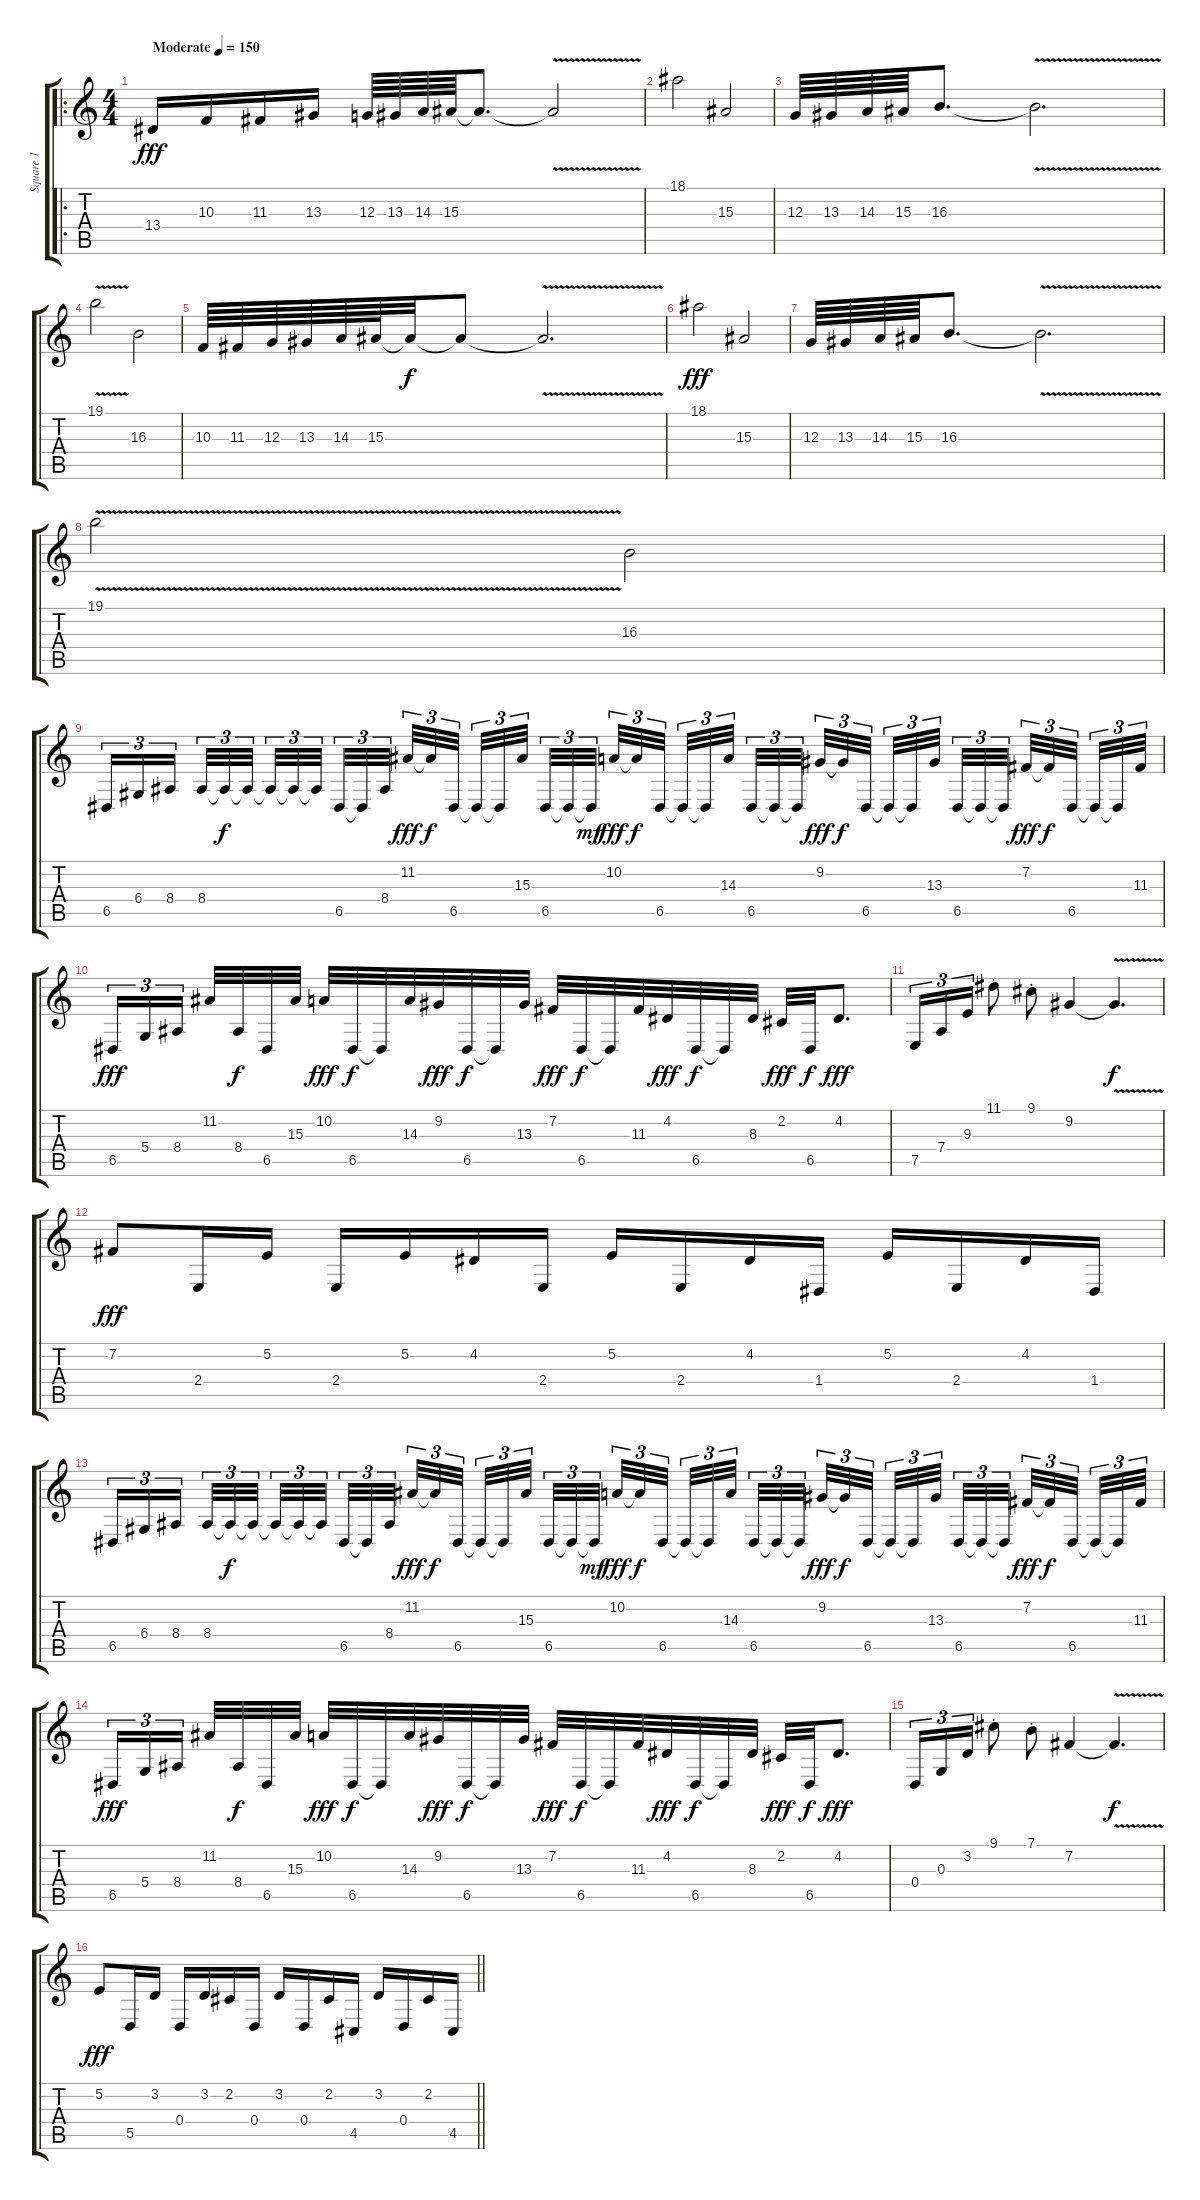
\track ("Square 1" "Square 1") {instrument lead1square}
\staff {score tabs}
\tuning (E4 B3 G3 D3 A2 E2) {hide}
\ro
\ts (4 4)
\tempo (150 "Moderate")
\clef g2
\ks c
13.4.16{dy fff instrument lead1square} 10.3.16 11.3.16 13.3.16 12.3.64 13.3.64 14.3.64 15.3.64 15.3{t}.8{d} 15.3{v t}.2 |
18.1.2 15.3.2 |
12.3.64 13.3.64 14.3.64 15.3.64 16.3.8{d} 16.3{v t}.2{d} |
19.1{v}.2 16.3.2 |
10.3.64 11.3.64 12.3.64 13.3.64 14.3.64 15.3.64 15.3{t}.32{dy f} 15.3{t}.8 15.3{v t}.2{d} |
18.1.2{dy fff} 15.3.2 |
12.3.64 13.3.64 14.3.64 15.3.64 16.3.8{d} 16.3{v t}.2{d} |
19.1{v}.2 16.3.2 |
6.5.16{tu (3 2)} 6.4.16{tu (3 2)} 8.4.16{tu (3 2) beam splitsecondary} 8.4.32{tu (3 2)} 8.4{t}.32{tu (3 2) dy f} 8.4{t}.32{tu (3 2) beam splitsecondary} 8.4{t}.32{tu (3 2)} 8.4{t}.32{tu (3 2)} 8.4{t}.32{tu (3 2)} 6.5.32{tu (3 2)} 6.5{t}.32{tu (3 2)} 8.4.32{tu (3 2) beam splitsecondary} 11.2.32{tu (3 2) dy fff} 11.2{t}.32{tu (3 2) dy f} 6.5.32{tu (3 2) beam splitsecondary} 6.5{t}.32{tu (3 2)} 6.5{t}.32{tu (3 2)} 15.3.32{tu (3 2) beam splitsecondary} 6.5.32{tu (3 2)} 6.5{t}.32{tu (3 2)} 6.5{t}.32{tu (3 2) dy mf} 10.2.32{tu (3 2) dy fff} 10.2{t}.32{tu (3 2) dy f} 6.5.32{tu (3 2) beam splitsecondary} 6.5{t}.32{tu (3 2)} 6.5{t}.32{tu (3 2)} 14.3.32{tu (3 2) beam splitsecondary} 6.5.32{tu (3 2)} 6.5{t}.32{tu (3 2)} 6.5{t}.32{tu (3 2) beam splitsecondary} 9.2.32{tu (3 2) dy fff} 9.2{t}.32{tu (3 2) dy f} 6.5.32{tu (3 2)} 6.5{t}.32{tu (3 2)} 6.5{t}.32{tu (3 2)} 13.3.32{tu (3 2) beam splitsecondary} 6.5.32{tu (3 2)} 6.5{t}.32{tu (3 2)} 6.5{t}.32{tu (3 2) beam splitsecondary} 7.2.32{tu (3 2) dy fff} 7.2{t}.32{tu (3 2) dy f} 6.5.32{tu (3 2) beam splitsecondary} 6.5{t}.32{tu (3 2)} 6.5{t}.32{tu (3 2)} 11.3.32{tu (3 2)} |
6.5.16{tu (3 2) dy fff} 5.4.16{tu (3 2)} 8.4.16{tu (3 2) beam splitsecondary} 11.2.32 8.4.32{dy f} 6.5.32 15.3.32 10.2.32{dy fff} 6.5.32{dy f} 6.5{t}.32 14.3.32 9.2.32{dy fff} 6.5.32{dy f} 6.5{t}.32 13.3.32 7.2.32{dy fff} 6.5.32{dy f} 6.5{t}.32 11.3.32 4.2.32{dy fff} 6.5.32{dy f} 6.5{t}.32 8.3.32 2.2.32{dy fff} 6.5.32{dy f} 4.2.8{d dy fff} |
7.5.16{tu (3 2)} 7.4.16{tu (3 2)} 9.3.16{tu (3 2)} 11.1{st}.8 9.1{st}.8 9.2.4 9.2{v t}.4{d dy f} |
7.2.8{dy fff} 2.4.16 5.2.16 2.4.16 5.2.16 4.2.16 2.4.16 5.2.16 2.4.16 4.2.16 1.4.16 5.2.16 2.4.16 4.2.16 1.4.16 |
6.5.16{tu (3 2)} 6.4.16{tu (3 2)} 8.4.16{tu (3 2) beam splitsecondary} 8.4.32{tu (3 2)} 8.4{t}.32{tu (3 2) dy f} 8.4{t}.32{tu (3 2) beam splitsecondary} 8.4{t}.32{tu (3 2)} 8.4{t}.32{tu (3 2)} 8.4{t}.32{tu (3 2)} 6.5.32{tu (3 2)} 6.5{t}.32{tu (3 2)} 8.4.32{tu (3 2) beam splitsecondary} 11.2.32{tu (3 2) dy fff} 11.2{t}.32{tu (3 2) dy f} 6.5.32{tu (3 2) beam splitsecondary} 6.5{t}.32{tu (3 2)} 6.5{t}.32{tu (3 2)} 15.3.32{tu (3 2) beam splitsecondary} 6.5.32{tu (3 2)} 6.5{t}.32{tu (3 2)} 6.5{t}.32{tu (3 2) dy mf} 10.2.32{tu (3 2) dy fff} 10.2{t}.32{tu (3 2) dy f} 6.5.32{tu (3 2) beam splitsecondary} 6.5{t}.32{tu (3 2)} 6.5{t}.32{tu (3 2)} 14.3.32{tu (3 2) beam splitsecondary} 6.5.32{tu (3 2)} 6.5{t}.32{tu (3 2)} 6.5{t}.32{tu (3 2) beam splitsecondary} 9.2.32{tu (3 2) dy fff} 9.2{t}.32{tu (3 2) dy f} 6.5.32{tu (3 2)} 6.5{t}.32{tu (3 2)} 6.5{t}.32{tu (3 2)} 13.3.32{tu (3 2) beam splitsecondary} 6.5.32{tu (3 2)} 6.5{t}.32{tu (3 2)} 6.5{t}.32{tu (3 2) beam splitsecondary} 7.2.32{tu (3 2) dy fff} 7.2{t}.32{tu (3 2) dy f} 6.5.32{tu (3 2) beam splitsecondary} 6.5{t}.32{tu (3 2)} 6.5{t}.32{tu (3 2)} 11.3.32{tu (3 2)} |
6.5.16{tu (3 2) dy fff} 5.4.16{tu (3 2)} 8.4.16{tu (3 2) beam splitsecondary} 11.2.32 8.4.32{dy f} 6.5.32 15.3.32 10.2.32{dy fff} 6.5.32{dy f} 6.5{t}.32 14.3.32 9.2.32{dy fff} 6.5.32{dy f} 6.5{t}.32 13.3.32 7.2.32{dy fff} 6.5.32{dy f} 6.5{t}.32 11.3.32 4.2.32{dy fff} 6.5.32{dy f} 6.5{t}.32 8.3.32 2.2.32{dy fff} 6.5.32{dy f} 4.2.8{d dy fff} |
0.4.16{tu (3 2)} 0.3.16{tu (3 2)} 3.2.16{tu (3 2)} 9.1{st}.8 7.1{st}.8 7.2.4 7.2{v t}.4{d dy f} |
\barLineRight lightlight
5.2.8{dy fff} 5.5.16 3.2.16 0.4.16 3.2.16 2.2.16 0.4.16 3.2.16 0.4.16 2.2.16 4.5.16 3.2.16 0.4.16 2.2.16 4.5.16
